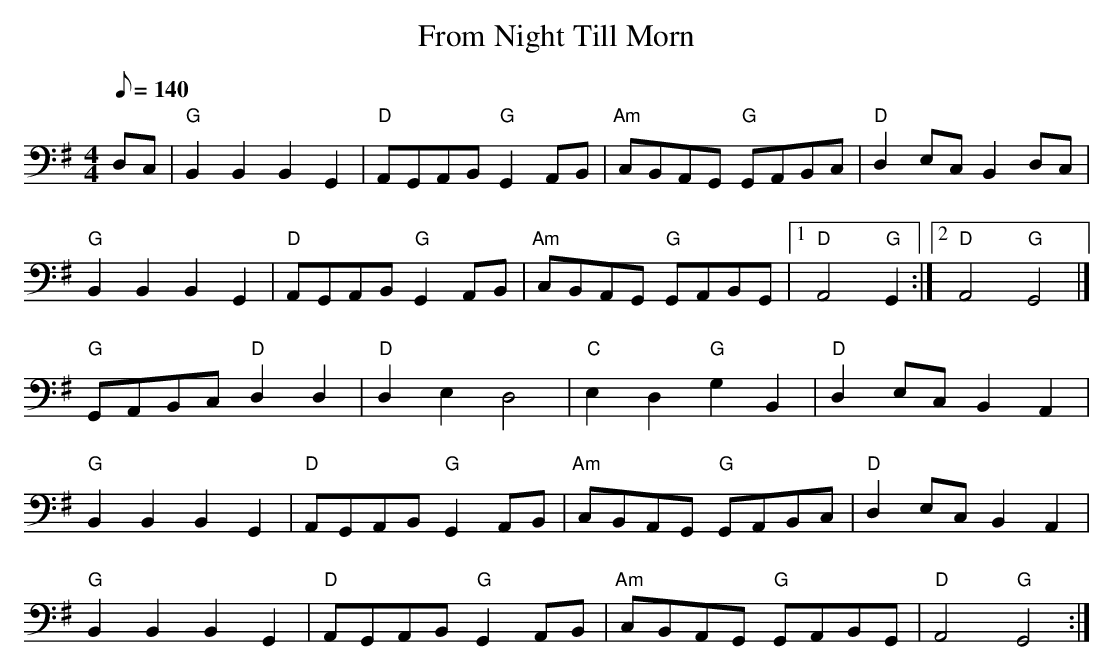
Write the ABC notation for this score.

X:1
T:From Night Till Morn
M:4/4
L:1/8
Q:140
K:G clef=bass middle=d
dc | "G" B2B2B2G2 | "D" AGAB "G" G2AB | "Am" cBAG "G" GABc | "D" d2ec B2dc |
        "G" B2B2B2G2 | "D" AGAB "G" G2AB | "Am" cBAG "G" GABG |\
         [1  "D" A4  "G" G2 :| [2 "D" A4 "G" G4 |]
"G"  GABc "D" d2d2| "D" d2  e2  d4 | "C" e2d2 "G" g2B2 | "D" d2ec B2A2 |
        "G" B2B2B2G2 | "D" AGAB "G" G2AB | "Am" cBAG "G" GABc | "D" d2ec B2A2 |
        "G" B2B2B2G2 | "D" AGAB "G" G2AB | "Am" cBAG "G" GABG | "D" A4 "G" G4 :|
